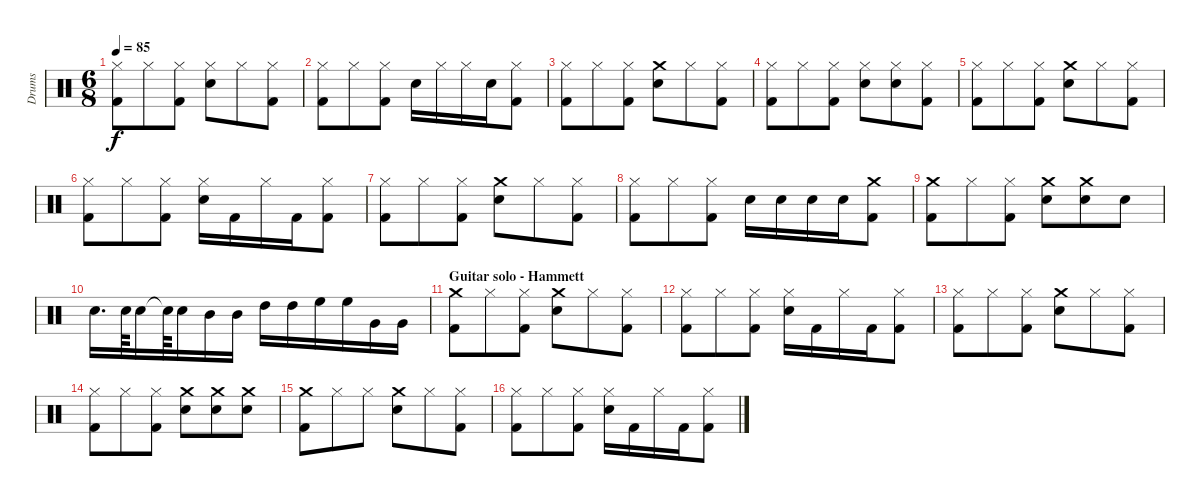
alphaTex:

\track ("Drums" "Drums") {instrument percussion}
\staff {score}
\articulation defaults
\ts (6 8)
\tempo 85
\clef neutral
\ks c
("Kick (hit) 2" "Hi-Hat (closed)").8{dy f} "Hi-Hat (closed)".8 ("Kick (hit) 2" "Hi-Hat (closed)").8 ("Snare (hit) 2" "Hi-Hat (closed)").8 "Hi-Hat (closed)".8 ("Kick (hit) 2" "Hi-Hat (closed)").8 |
("Hi-Hat (closed)" "Kick (hit) 2").8 "Hi-Hat (closed)".8 ("Kick (hit) 2" "Hi-Hat (closed)").8 "Snare (hit) 2".16 "Hi-Hat (closed)".16 "Hi-Hat (closed)".16 "Snare (hit) 2".16 ("Hi-Hat (closed)" "Kick (hit) 2").8 |
("Hi-Hat (closed)" "Kick (hit) 2").8 "Hi-Hat (closed)".8 ("Kick (hit) 2" "Hi-Hat (closed)").8 ("Crash medium (hit)" "Snare (hit) 2").8 "Hi-Hat (closed)".8 ("Kick (hit) 2" "Hi-Hat (closed)").8 |
("Hi-Hat (closed)" "Kick (hit) 2").8 "Hi-Hat (closed)".8 ("Kick (hit) 2" "Hi-Hat (closed)").8 ("Hi-Hat (closed)" "Snare (hit) 2").8 ("Hi-Hat (closed)" "Snare (hit) 2").8 ("Kick (hit) 2" "Hi-Hat (closed)").8 |
("Hi-Hat (closed)" "Kick (hit) 2").8 "Hi-Hat (closed)".8 ("Kick (hit) 2" "Hi-Hat (closed)").8 ("Crash medium (hit)" "Snare (hit) 2").8 "Hi-Hat (closed)".8 ("Kick (hit) 2" "Hi-Hat (closed)").8 |
("Hi-Hat (closed)" "Kick (hit) 2").8 "Hi-Hat (closed)".8 ("Kick (hit) 2" "Hi-Hat (closed)").8 ("Snare (hit) 2" "Hi-Hat (closed)").16 "Kick (hit) 2".16 "Hi-Hat (closed)".16 "Kick (hit) 2".16 ("Kick (hit) 2" "Hi-Hat (closed)").8 |
("Kick (hit) 2" "Hi-Hat (closed)").8 "Hi-Hat (closed)".8 ("Kick (hit) 2" "Hi-Hat (closed)").8 ("Crash medium (hit)" "Snare (hit) 2").8 "Hi-Hat (closed)".8 ("Hi-Hat (closed)" "Kick (hit) 2").8 |
("Kick (hit) 2" "Hi-Hat (closed)").8 "Hi-Hat (closed)".8 ("Kick (hit) 2" "Hi-Hat (closed)").8 "Snare (hit) 2".16 "Snare (hit) 2".16 "Snare (hit) 2".16 "Snare (hit) 2".16 ("Crash medium (hit)" "Kick (hit) 2").8 |
("Kick (hit) 2" "Crash medium (hit)").8 "Hi-Hat (closed)".8 ("Kick (hit) 2" "Hi-Hat (closed)").8 ("Crash medium (hit)" "Snare (hit) 2").8 ("Crash medium (hit)" "Snare (hit) 2").8 "Snare (hit) 2".8 |
"Snare (hit) 2".16{d} "Snare (hit) 2".64 "Snare (hit) 2".16 "Snare (hit) 2"{t}.64 "Snare (hit) 2".16 "Mid Tom (hit)".16 "Mid Tom (hit)".16 "High Tom (hit)".16 "High Tom (hit)".16 "High Floor Tom (hit)".16 "High Floor Tom (hit)".16 "Very Low Tom (hit)".16 "Very Low Tom (hit)".16 |
\section ("" "Guitar solo - Hammett")
("Kick (hit) 2" "Crash medium (hit)").8 "Hi-Hat (closed)".8 ("Kick (hit) 2" "Hi-Hat (closed)").8 ("Crash medium (hit)" "Snare (hit) 2").8 "Hi-Hat (closed)".8 ("Kick (hit) 2" "Hi-Hat (closed)").8 |
("Hi-Hat (closed)" "Kick (hit) 2").8 "Hi-Hat (closed)".8 ("Kick (hit) 2" "Hi-Hat (closed)").8 ("Snare (hit) 2" "Hi-Hat (closed)").16 "Kick (hit) 2".16 "Hi-Hat (closed)".16 "Kick (hit) 2".16 ("Kick (hit) 2" "Hi-Hat (closed)").8 |
("Hi-Hat (closed)" "Kick (hit) 2").8 "Hi-Hat (closed)".8 ("Hi-Hat (closed)" "Kick (hit) 2").8 ("Crash medium (hit)" "Snare (hit) 2").8 "Hi-Hat (closed)".8 ("Hi-Hat (closed)" "Kick (hit) 2").8 |
("Hi-Hat (closed)" "Kick (hit) 2").8 "Hi-Hat (closed)".8 ("Kick (hit) 2" "Hi-Hat (closed)").8 ("Crash medium (hit)" "Snare (hit) 2").8 ("Crash medium (hit)" "Snare (hit) 2").8 ("Crash medium (hit)" "Snare (hit) 2").8 |
("Crash medium (hit)" "Kick (hit) 2").8 "Hi-Hat (closed)".8 "Hi-Hat (closed)".8 ("Crash medium (hit)" "Snare (hit) 2").8 "Hi-Hat (closed)".8 ("Kick (hit) 2" "Hi-Hat (closed)").8 |
("Hi-Hat (closed)" "Kick (hit) 2").8 "Hi-Hat (closed)".8 ("Kick (hit) 2" "Hi-Hat (closed)").8 ("Snare (hit) 2" "Hi-Hat (closed)").16 "Kick (hit) 2".16 "Hi-Hat (closed)".16 "Kick (hit) 2".16 ("Kick (hit) 2" "Hi-Hat (closed)").8
